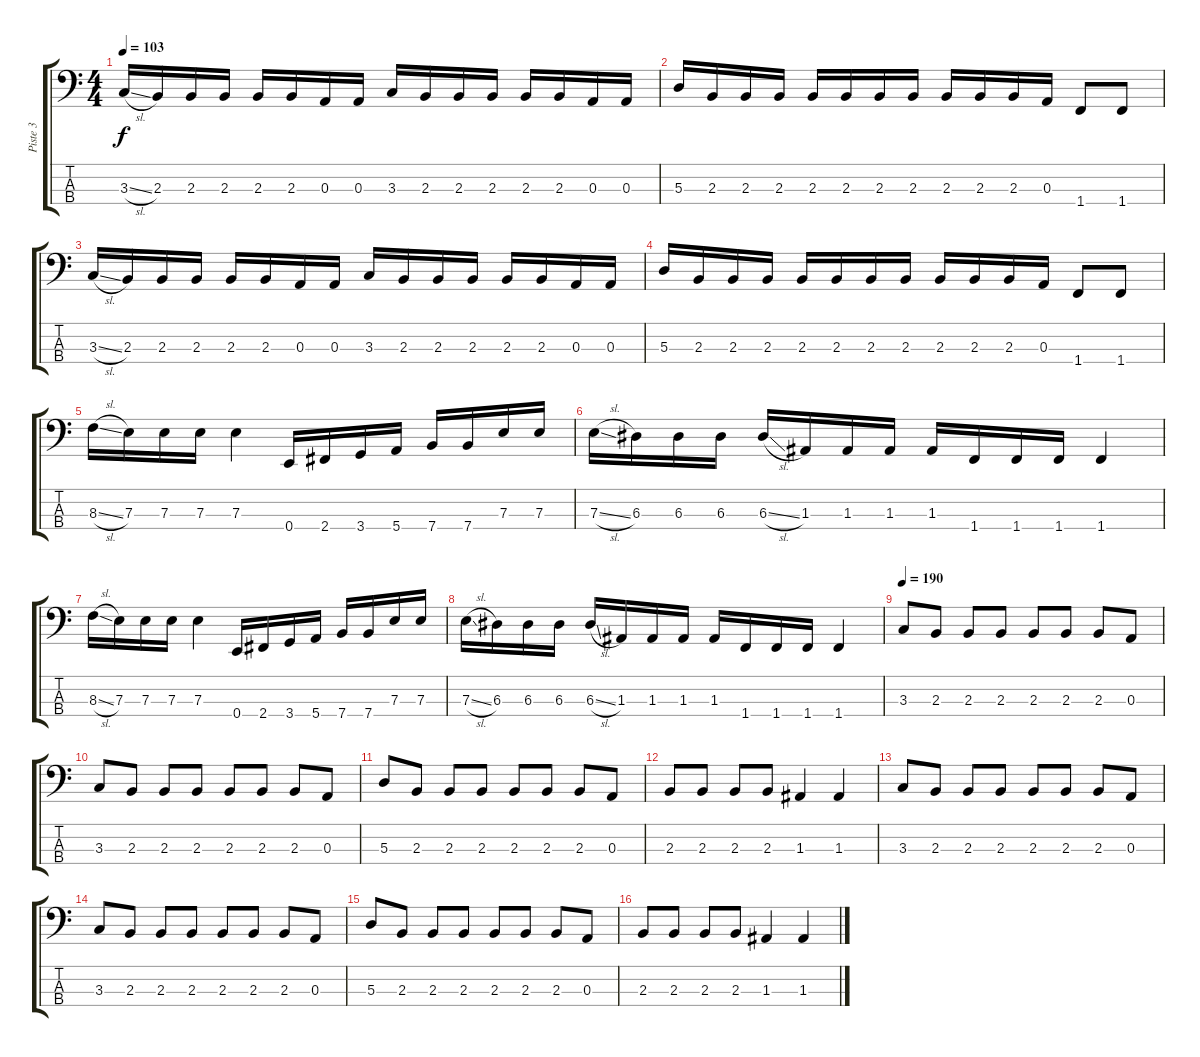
\track ("Piste 3" "Piste 3") {instrument electricbasspick}
\staff {score tabs}
\tuning (G2 D2 A1 E1) {hide}
\ts (4 4)
\tempo 103
\clef f4
\ks c
3.3{sl}.16{dy f} 2.3.16 2.3.16 2.3.16 2.3.16 2.3.16 0.3.16 0.3.16 3.3.16 2.3.16 2.3.16 2.3.16 2.3.16 2.3.16 0.3.16 0.3.16 |
5.3.16 2.3.16 2.3.16 2.3.16 2.3.16 2.3.16 2.3.16 2.3.16 2.3.16 2.3.16 2.3.16 0.3.16 1.4.8 1.4.8 |
3.3{sl}.16 2.3.16 2.3.16 2.3.16 2.3.16 2.3.16 0.3.16 0.3.16 3.3.16 2.3.16 2.3.16 2.3.16 2.3.16 2.3.16 0.3.16 0.3.16 |
5.3.16 2.3.16 2.3.16 2.3.16 2.3.16 2.3.16 2.3.16 2.3.16 2.3.16 2.3.16 2.3.16 0.3.16 1.4.8 1.4.8 |
8.3{sl}.16 7.3.16 7.3.16 7.3.16 7.3.4 0.4.16 2.4.16 3.4.16 5.4.16 7.4.16 7.4.16 7.3.16 7.3.16 |
7.3{sl}.16 6.3.16 6.3.16 6.3.16 6.3{sl}.16 1.3.16 1.3.16 1.3.16 1.3.16 1.4.16 1.4.16 1.4.16 1.4.4 |
8.3{sl}.16 7.3.16 7.3.16 7.3.16 7.3.4 0.4.16 2.4.16 3.4.16 5.4.16 7.4.16 7.4.16 7.3.16 7.3.16 |
7.3{sl}.16 6.3.16 6.3.16 6.3.16 6.3{sl}.16 1.3.16 1.3.16 1.3.16 1.3.16 1.4.16 1.4.16 1.4.16 1.4.4 |
\tempo 190
3.3.8 2.3.8 2.3.8 2.3.8 2.3.8 2.3.8 2.3.8 0.3.8 |
3.3.8 2.3.8 2.3.8 2.3.8 2.3.8 2.3.8 2.3.8 0.3.8 |
5.3.8 2.3.8 2.3.8 2.3.8 2.3.8 2.3.8 2.3.8 0.3.8 |
2.3.8 2.3.8 2.3.8 2.3.8 1.3.4 1.3.4 |
3.3.8 2.3.8 2.3.8 2.3.8 2.3.8 2.3.8 2.3.8 0.3.8 |
3.3.8 2.3.8 2.3.8 2.3.8 2.3.8 2.3.8 2.3.8 0.3.8 |
5.3.8 2.3.8 2.3.8 2.3.8 2.3.8 2.3.8 2.3.8 0.3.8 |
2.3.8 2.3.8 2.3.8 2.3.8 1.3.4 1.3.4
